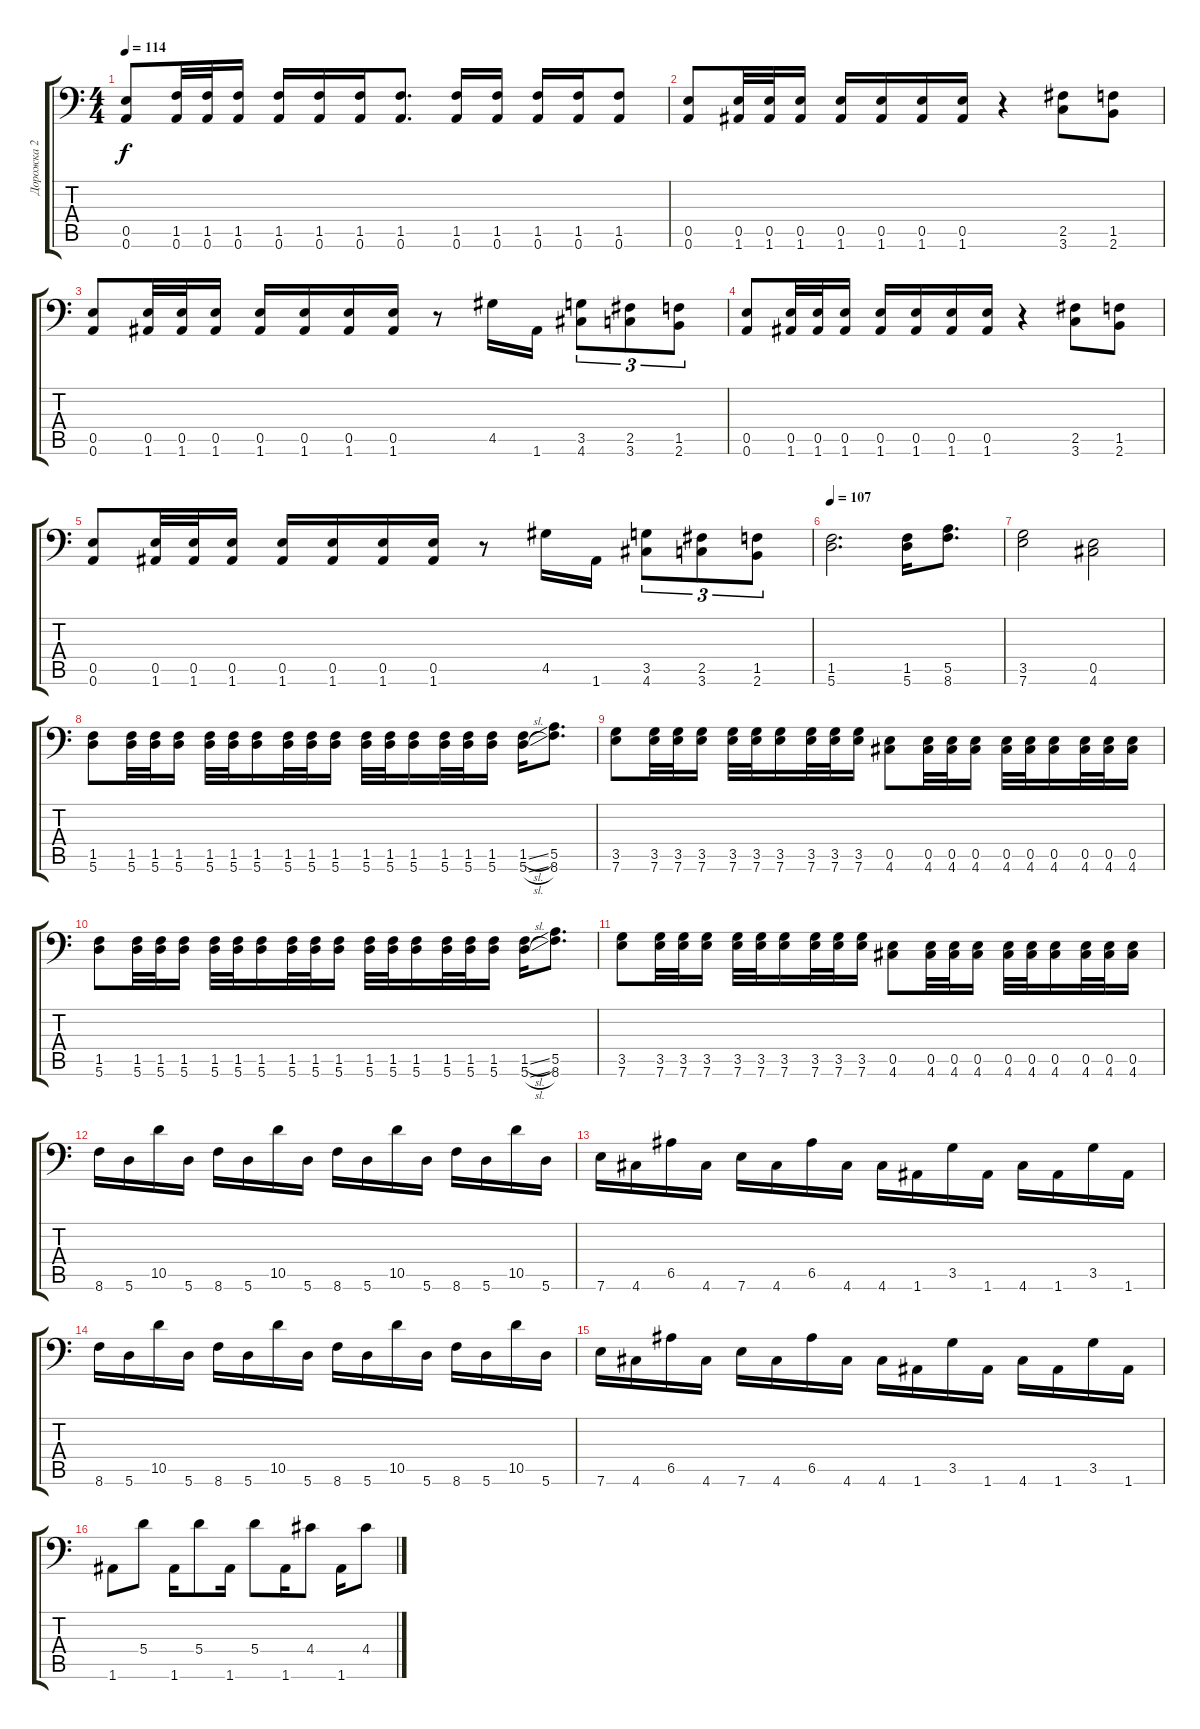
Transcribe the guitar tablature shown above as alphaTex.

\track ("Дорожка 2" "Дорожка 2") {instrument distortionguitar}
\staff {score tabs}
\tuning (B3 Gb3 D3 A2 E2 A1) {hide}
\ts (4 4)
\tempo 114
\clef f4
\ks c
(0.5 0.6).8{dy f} (1.5 0.6).32 (1.5 0.6).32 (1.5 0.6).16 (1.5 0.6).16 (1.5 0.6).16 (1.5 0.6).16 (1.5 0.6).8{d} (1.5 0.6).16 (1.5 0.6).16 (1.5 0.6).16 (1.5 0.6).16 (1.5 0.6).8 |
(0.5 0.6).8 (0.5 1.6).32 (0.5 1.6).32 (0.5 1.6).16 (0.5 1.6).16 (0.5 1.6).16 (0.5 1.6).16 (0.5 1.6).16 r.4 (2.5 3.6).8 (1.5 2.6).8 |
(0.5 0.6).8 (0.5 1.6).32 (0.5 1.6).32 (0.5 1.6).16 (0.5 1.6).16 (0.5 1.6).16 (0.5 1.6).16 (0.5 1.6).16 r.8 4.5.16 1.6.16 (3.5 4.6).8{tu (3 2)} (2.5 3.6).8{tu (3 2)} (1.5 2.6).8{tu (3 2)} |
(0.5 0.6).8 (0.5 1.6).32 (0.5 1.6).32 (0.5 1.6).16 (0.5 1.6).16 (0.5 1.6).16 (0.5 1.6).16 (0.5 1.6).16 r.4 (2.5 3.6).8 (1.5 2.6).8 |
(0.5 0.6).8 (0.5 1.6).32 (0.5 1.6).32 (0.5 1.6).16 (0.5 1.6).16 (0.5 1.6).16 (0.5 1.6).16 (0.5 1.6).16 r.8 4.5.16 1.6.16 (3.5 4.6).8{tu (3 2)} (2.5 3.6).8{tu (3 2)} (1.5 2.6).8{tu (3 2)} |
\tempo 107
(1.5 5.6).2{d} (1.5 5.6).16 (5.5 8.6).8{d} |
(3.5 7.6).2 (0.5 4.6).2 |
(1.5 5.6).8 (1.5 5.6).32 (1.5 5.6).32 (1.5 5.6).16 (1.5 5.6).32 (1.5 5.6).32 (1.5 5.6).16 (1.5 5.6).32 (1.5 5.6).32 (1.5 5.6).16 (1.5 5.6).32 (1.5 5.6).32 (1.5 5.6).16 (1.5 5.6).32 (1.5 5.6).32 (1.5 5.6).16 (1.5{sl} 5.6{sl}).16 (5.5 8.6).8{d} |
(3.5 7.6).8 (3.5 7.6).32 (3.5 7.6).32 (3.5 7.6).16 (3.5 7.6).32 (3.5 7.6).32 (3.5 7.6).16 (3.5 7.6).32 (3.5 7.6).32 (3.5 7.6).16 (0.5 4.6).8 (0.5 4.6).32 (0.5 4.6).32 (0.5 4.6).16 (0.5 4.6).32 (0.5 4.6).32 (0.5 4.6).16 (0.5 4.6).32 (0.5 4.6).32 (0.5 4.6).16 |
(1.5 5.6).8 (1.5 5.6).32 (1.5 5.6).32 (1.5 5.6).16 (1.5 5.6).32 (1.5 5.6).32 (1.5 5.6).16 (1.5 5.6).32 (1.5 5.6).32 (1.5 5.6).16 (1.5 5.6).32 (1.5 5.6).32 (1.5 5.6).16 (1.5 5.6).32 (1.5 5.6).32 (1.5 5.6).16 (1.5{sl} 5.6{sl}).16 (5.5 8.6).8{d} |
(3.5 7.6).8 (3.5 7.6).32 (3.5 7.6).32 (3.5 7.6).16 (3.5 7.6).32 (3.5 7.6).32 (3.5 7.6).16 (3.5 7.6).32 (3.5 7.6).32 (3.5 7.6).16 (0.5 4.6).8 (0.5 4.6).32 (0.5 4.6).32 (0.5 4.6).16 (0.5 4.6).32 (0.5 4.6).32 (0.5 4.6).16 (0.5 4.6).32 (0.5 4.6).32 (0.5 4.6).16 |
8.6.16 5.6.16 10.5.16 5.6.16 8.6.16 5.6.16 10.5.16 5.6.16 8.6.16 5.6.16 10.5.16 5.6.16 8.6.16 5.6.16 10.5.16 5.6.16 |
7.6.16 4.6.16 6.5.16 4.6.16 7.6.16 4.6.16 6.5.16 4.6.16 4.6.16 1.6.16 3.5.16 1.6.16 4.6.16 1.6.16 3.5.16 1.6.16 |
8.6.16 5.6.16 10.5.16 5.6.16 8.6.16 5.6.16 10.5.16 5.6.16 8.6.16 5.6.16 10.5.16 5.6.16 8.6.16 5.6.16 10.5.16 5.6.16 |
7.6.16 4.6.16 6.5.16 4.6.16 7.6.16 4.6.16 6.5.16 4.6.16 4.6.16 1.6.16 3.5.16 1.6.16 4.6.16 1.6.16 3.5.16 1.6.16 |
1.6.8 5.4.8 1.6.16 5.4.8 1.6.16 5.4.8 1.6.16 4.4.8 1.6.16 4.4.8
